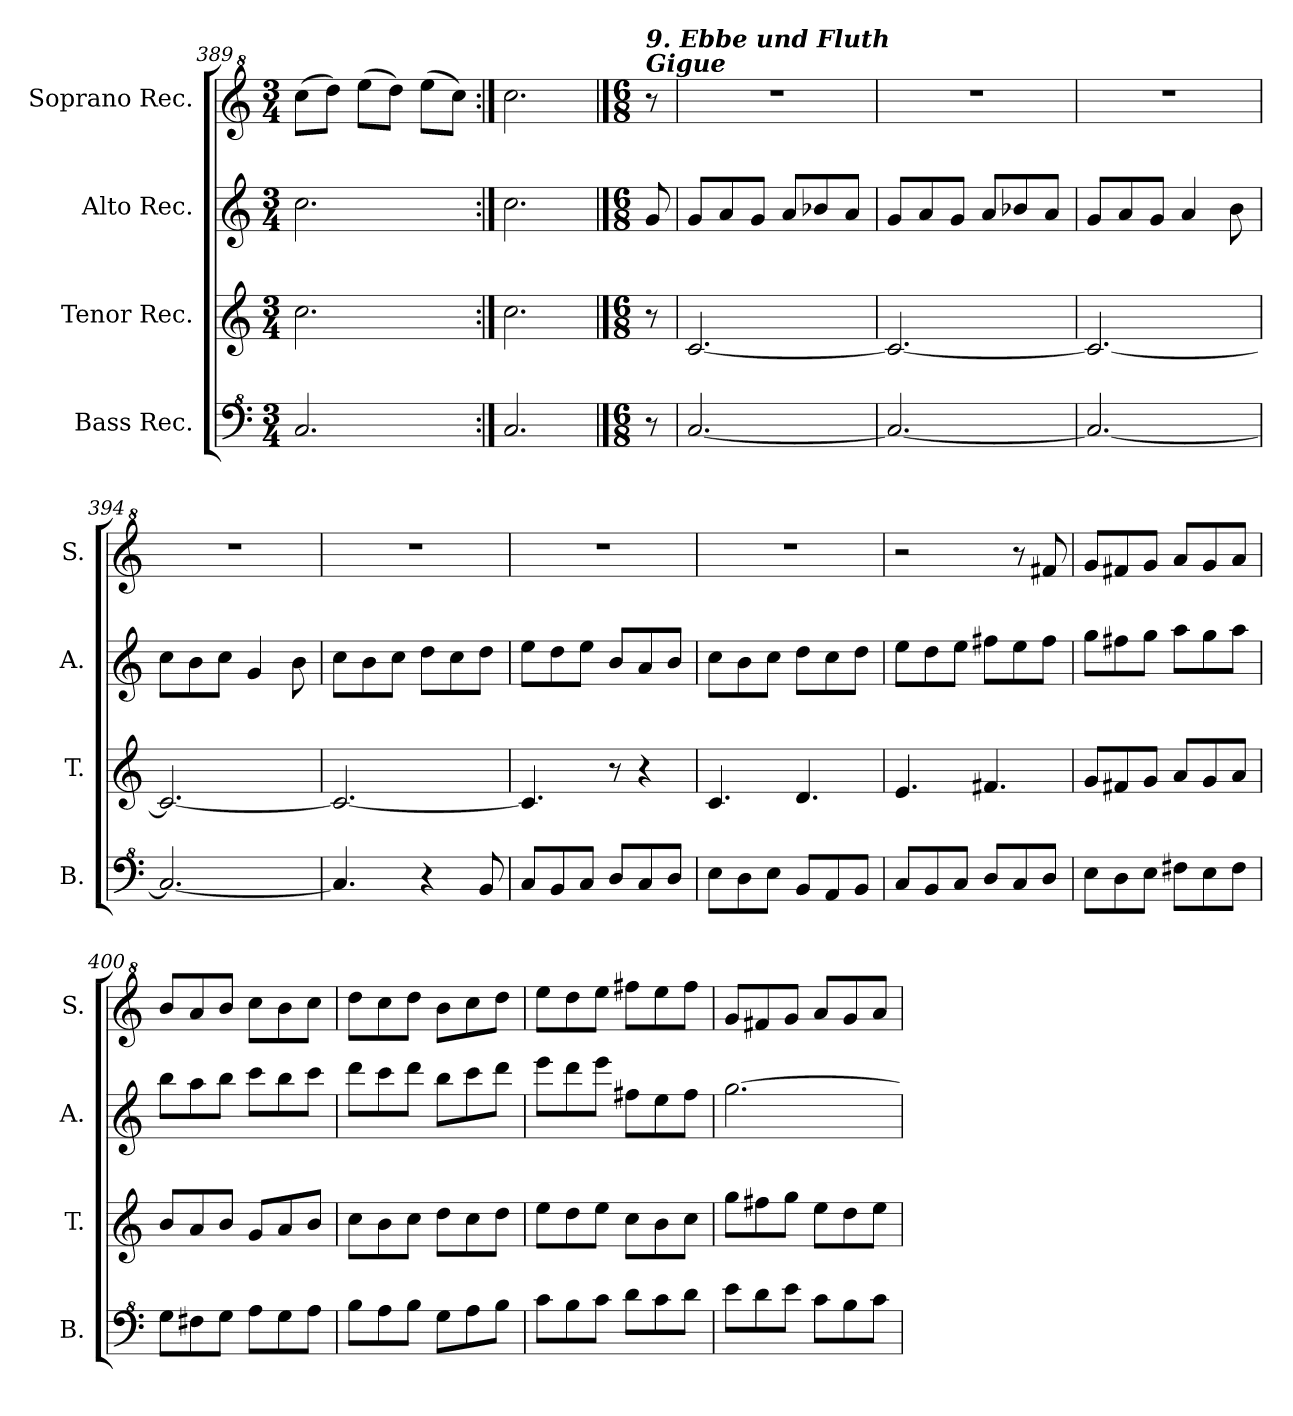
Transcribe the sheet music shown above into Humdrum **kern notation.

**kern	**kern	**kern	**kern
*part4	*part3	*part2	*part1
*staff4	*staff3	*staff2	*staff1
*I"Bass Rec.	*I"Tenor Rec.	*I"Alto Rec.	*I"Soprano Rec.
*I'B.	*I'T.	*I'A.	*I'S.
*clefF^4	*clefG2	*clefG2	*clefG^2
*k[]	*k[]	*k[]	*k[]
*M3/4	*M3/4	*M3/4	*M3/4
=389	=389	=389	=389
2.c/	2.cc\	2.cc\	(8ccc\L
.	.	.	8ddd\J)
.	.	.	(8eee\L
.	.	.	8ddd\J)
.	.	.	(8eee\L
.	.	.	8ccc\J)
=390:|!	=390:|!	=390:|!	=390:|!
2.c/	2.cc\	2.cc\	2.ccc\
!!LO:LB:g=z
==390X13	==390X13	==390X13	==390X13
*k[]	*k[]	*k[]	*k[]
*M6/8	*M6/8	*M6/8	*M6/8
*	*	*	*MM180
!	!	!	!LO:TX:a:Bi:t=Gigue
!	!	!	!LO:TX:a:Bi:t=9. Ebbe und Fluth
8r	8r	8g/	8r
=391	=391	=391	=391
[2.c/	[2.c/	8g/L	2.r
.	.	8a/	.
.	.	8g/J	.
.	.	8a/L	.
.	.	8b-X/	.
.	.	8a/J	.
=392	=392	=392	=392
2.c/_	2.c/_	8g/L	2.r
.	.	8a/	.
.	.	8g/J	.
.	.	8a/L	.
.	.	8b-X/	.
.	.	8a/J	.
=393	=393	=393	=393
2.c/_	2.c/_	8g/L	2.r
.	.	8a/	.
.	.	8g/J	.
.	.	4a/	.
.	.	8b\	.
=394	=394	=394	=394
2.c/_	2.c/_	8cc\L	2.r
.	.	8b\	.
.	.	8cc\J	.
.	.	4g/	.
.	.	8b\	.
=395	=395	=395	=395
4.c/]	2.c/_	8cc\L	2.r
.	.	8b\	.
.	.	8cc\J	.
4r	.	8dd\L	.
.	.	8cc\	.
8B/	.	8dd\J	.
=396	=396	=396	=396
8c/L	4.c/]	8ee\L	2.r
8B/	.	8dd\	.
8c/J	.	8ee\J	.
8d/L	8r	8b/L	.
8c/	4r	8a/	.
8d/J	.	8b/J	.
=397	=397	=397	=397
8e\L	4.c/	8cc\L	2.r
8d\	.	8b\	.
8e\J	.	8cc\J	.
8B/L	4.d/	8dd\L	.
8A/	.	8cc\	.
8B/J	.	8dd\J	.
=398	=398	=398	=398
8c/L	4.e/	8ee\L	2r
8B/	.	8dd\	.
8c/J	.	8ee\J	.
8d/L	4.f#X/	8ff#X\L	.
8c/	.	8ee\	8r
8d/J	.	8ff#\J	8ff#X/
=399	=399	=399	=399
8e\L	8g/L	8gg\L	8gg/L
8d\	8f#X/	8ff#X\	8ff#X/
8e\J	8g/J	8gg\J	8gg/J
8f#X\L	8a/L	8aa\L	8aa/L
8e\	8g/	8gg\	8gg/
8f#\J	8a/J	8aa\J	8aa/J
!!LO:LB:g=z
=400	=400	=400	=400
8g\L	8b/L	8bb\L	8bb/L
8f#X\	8a/	8aa\	8aa/
8g\J	8b/J	8bb\J	8bb/J
8a\L	8g/L	8ccc\L	8ccc\L
8g\	8a/	8bb\	8bb\
8a\J	8b/J	8ccc\J	8ccc\J
=401	=401	=401	=401
8b\L	8cc\L	8ddd\L	8ddd\L
8a\	8b\	8ccc\	8ccc\
8b\J	8cc\J	8ddd\J	8ddd\J
8g\L	8dd\L	8bb\L	8bb\L
8a\	8cc\	8ccc\	8ccc\
8b\J	8dd\J	8ddd\J	8ddd\J
=402	=402	=402	=402
8cc\L	8ee\L	8eee\L	8eee\L
8b\	8dd\	8ddd\	8ddd\
8cc\J	8ee\J	8eee\J	8eee\J
8dd\L	8cc\L	8ff#X\L	8fff#X\L
8cc\	8b\	8ee\	8eee\
8dd\J	8cc\J	8ff#\J	8fff#\J
=403	=403	=403	=403
8ee\L	8gg\L	[2.gg\	8gg/L
8dd\	8ff#X\	.	8ff#X/
8ee\J	8gg\J	.	8gg/J
8cc\L	8ee\L	.	8aa/L
8b\	8dd\	.	8gg/
8cc\J	8ee\J	.	8aa/J
=	=	=	=
*-	*-	*-	*-
